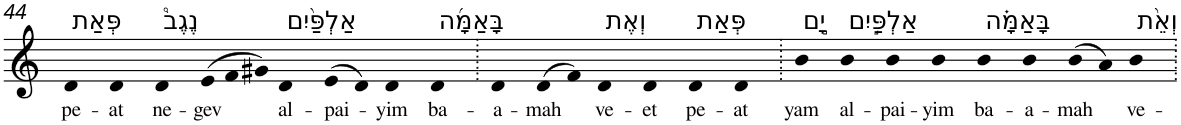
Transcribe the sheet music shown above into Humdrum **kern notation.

**kern	**text
*part1	*part1
*staff1	*staff1
*I"Piano	*
*I'Pno	*
!!LO:PB:g=z
*clefG2	*
*k[]	*
=44	=44
!LO:TX:a:t=פְּאַת	!
!	!LO:LY:b
4d	pe-
!	!LO:LY:b
4d	-at
!LO:TX:a:t=נֶגֶב֩	!
!	!LO:LY:b
4d	ne-
*Xtuplet	*
!	!LO:LY:b
(>12e	-gev
12f	.
12g#X)	.
!LO:TX:a:t=אַלְפַּ֨יִם	!
!	!LO:LY:b
4d	al-
!	!LO:LY:b
(>8e	-pai-
8d)	.
!	!LO:LY:b
4d	-yim
!LO:TX:a:t=בָּאַמָּ֜ה	!
!	!LO:LY:b
4d	ba-
=45.	=45.
!	!LO:LY:b
4d	-a-
!	!LO:LY:b
(>8d	-mah
8f)	.
!LO:TX:a:t=וְאֶת	!
!	!LO:LY:b
4d	ve-
!	!LO:LY:b
4d	-et
!LO:TX:a:t=פְּאַת	!
!	!LO:LY:b
4d	pe-
!	!LO:LY:b
4d	-at
=46.	=46.
!LO:TX:a:t=יָ֣ם	!
!	!LO:LY:b
4b	yam
!LO:TX:a:t=אַלְפַּ֣יִם	!
!	!LO:LY:b
4b	al-
!	!LO:LY:b
4b	-pai-
!	!LO:LY:b
4b	-yim
!LO:TX:a:t=בָּאַמָּ֗ה	!
!	!LO:LY:b
4b	ba-
!	!LO:LY:b
4b	-a-
!	!LO:LY:b
(>8b	-mah
8a)	.
!LO:TX:a:t=וְאֵ֨ת	!
!	!LO:LY:b
4b	ve-
=.	=.
*-	*-
